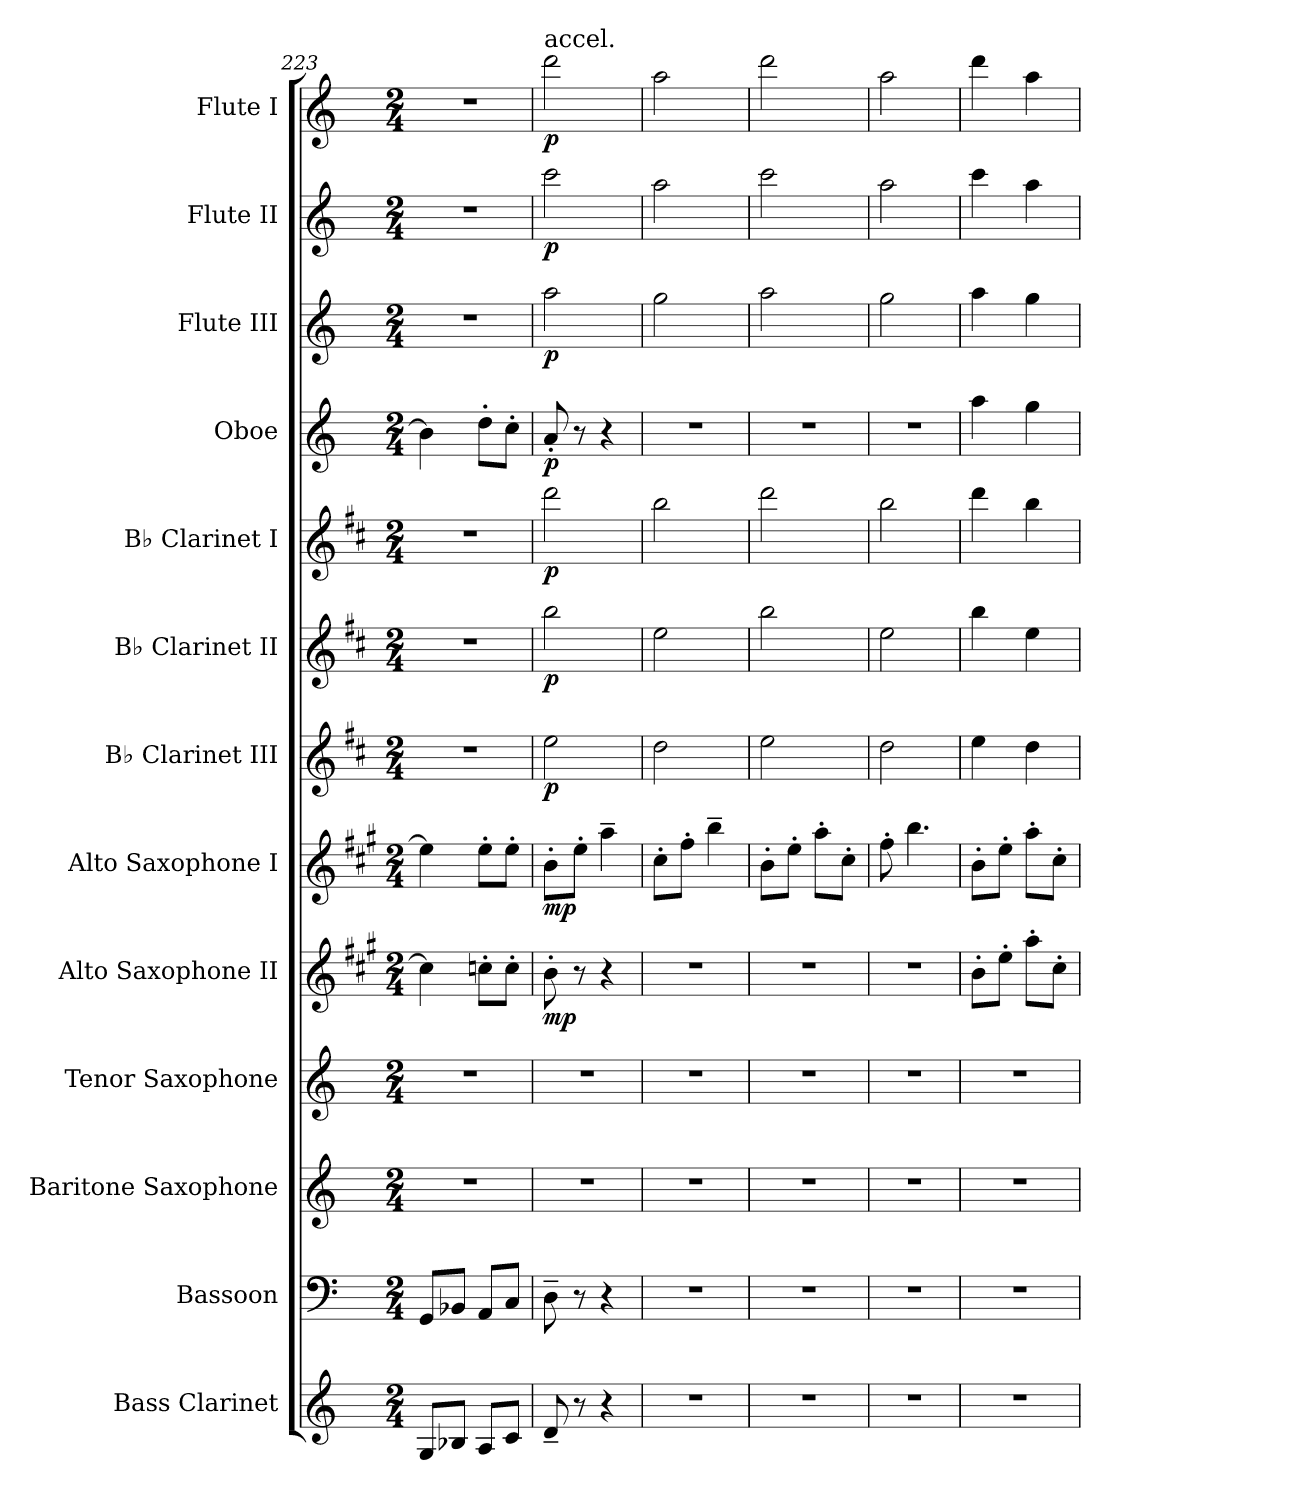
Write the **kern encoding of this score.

**kern	**kern	**kern	**kern	**kern	**dynam	**kern	**dynam	**kern	**dynam	**kern	**dynam	**kern	**dynam	**kern	**dynam	**kern	**dynam	**kern	**dynam	**kern	**dynam
*part13	*part12	*part11	*part10	*part9	*part9	*part8	*part8	*part7	*part7	*part6	*part6	*part5	*part5	*part4	*part4	*part3	*part3	*part2	*part2	*part1	*part1
*staff13	*staff12	*staff11	*staff10	*staff9	*staff9	*staff8	*staff8	*staff7	*staff7	*staff6	*staff6	*staff5	*staff5	*staff4	*staff4	*staff3	*staff3	*staff2	*staff2	*staff1	*staff1
*I"Bass Clarinet	*I"Bassoon	*I"Baritone Saxophone	*I"Tenor Saxophone	*I"Alto Saxophone II	*	*I"Alto Saxophone I	*	*I"B♭ Clarinet III	*	*I"B♭ Clarinet II	*	*I"B♭ Clarinet I	*	*I"Oboe	*	*I"Flute III	*	*I"Flute II	*	*I"Flute I	*
*I'B. Cl.	*I'Bsn.	*I'Bar. Sax.	*I'T. Sax.	*I'A. Sax. II	*	*I'A. Sax. I	*	*I'B♭ Cl. III	*	*I'B♭ Cl. II	*	*I'B♭ Cl. I	*	*I'Ob.	*	*I'Fl. III	*	*I'Fl. II	*	*I'Fl. I	*
*clefG2	*clefF4	*clefG2	*clefG2	*clefG2	*	*clefG2	*	*clefG2	*	*clefG2	*	*clefG2	*	*clefG2	*	*clefG2	*	*clefG2	*	*clefG2	*
*ITrd8c14	*	*ITrd12c21	*ITrd8c14	*ITrd5c9	*	*ITrd5c9	*	*ITrd1c2	*	*ITrd1c2	*	*ITrd1c2	*	*	*	*	*	*	*	*	*
*k[]	*k[]	*k[]	*k[]	*k[]	*	*k[]	*	*k[]	*	*k[]	*	*k[]	*	*k[]	*	*k[]	*	*k[]	*	*k[]	*
*M2/4	*M2/4	*M2/4	*M2/4	*M2/4	*	*M2/4	*	*M2/4	*	*M2/4	*	*M2/4	*	*M2/4	*	*M2/4	*	*M2/4	*	*M2/4	*
=223	=223	=223	=223	=223	=223	=223	=223	=223	=223	=223	=223	=223	=223	=223	=223	=223	=223	=223	=223	=223	=223
8GG/L	8GG/L	2r	2r	4e-\]	.	4g\]	.	2r	.	2r	.	2r	.	4b-\]	.	2r	.	2r	.	2r	.
8BB-X/J	8BB-X/J	.	.	.	.	.	.	.	.	.	.	.	.	.	.	.	.	.	.	.	.
8AA/L	8AA/L	.	.	8e-X'\L	.	8g'\L	.	.	.	.	.	.	.	8dd'\L	.	.	.	.	.	.	.
8C/J	8C/J	.	.	8e-'\J	.	8g'\J	.	.	.	.	.	.	.	8cc'\J	.	.	.	.	.	.	.
=224	=224	=224	=224	=224	=224	=224	=224	=224	=224	=224	=224	=224	=224	=224	=224	=224	=224	=224	=224	=224	=224
!	!	!	!	!	!	!	!	!	!	!	!	!	!	!	!	!	!	!	!	!LO:TX:a:t=accel.	!
!	!	!	!	!	!LO:DY:b	!	!LO:DY:b	!	!LO:DY:b	!	!LO:DY:b	!	!LO:DY:b	!	!LO:DY:b	!	!LO:DY:b	!	!LO:DY:b	!	!LO:DY:b
8D~/	8D~\	2r	2r	8d'\	mp	8d'\L	mp	2dd\	p	2aa\	p	2ccc\	p	8a'/	p	2aa\	p	2ccc\	p	2ddd\	p
8r	8r	.	.	8r	.	8g'\J	.	.	.	.	.	.	.	8r	.	.	.	.	.	.	.
4r	4r	.	.	4r	.	4cc~\	.	.	.	.	.	.	.	4r	.	.	.	.	.	.	.
=225	=225	=225	=225	=225	=225	=225	=225	=225	=225	=225	=225	=225	=225	=225	=225	=225	=225	=225	=225	=225	=225
2r	2r	2r	2r	2r	.	8e'\L	.	2cc\	.	2dd\	.	2aa\	.	2r	.	2gg\	.	2aa\	.	2aa\	.
.	.	.	.	.	.	8a'\J	.	.	.	.	.	.	.	.	.	.	.	.	.	.	.
.	.	.	.	.	.	4dd~\	.	.	.	.	.	.	.	.	.	.	.	.	.	.	.
=226	=226	=226	=226	=226	=226	=226	=226	=226	=226	=226	=226	=226	=226	=226	=226	=226	=226	=226	=226	=226	=226
*	*	*	*	*	*	*	*	*	*	*	*	*	*	*	*	*	*	*	*	*MM132	*
2r	2r	2r	2r	2r	.	8d'\L	.	2dd\	.	2aa\	.	2ccc\	.	2r	.	2aa\	.	2ccc\	.	2ddd\	.
.	.	.	.	.	.	8g'\J	.	.	.	.	.	.	.	.	.	.	.	.	.	.	.
.	.	.	.	.	.	8cc'\L	.	.	.	.	.	.	.	.	.	.	.	.	.	.	.
.	.	.	.	.	.	8e'\J	.	.	.	.	.	.	.	.	.	.	.	.	.	.	.
=227	=227	=227	=227	=227	=227	=227	=227	=227	=227	=227	=227	=227	=227	=227	=227	=227	=227	=227	=227	=227	=227
2r	2r	2r	2r	2r	.	8a'\	.	2cc\	.	2dd\	.	2aa\	.	2r	.	2gg\	.	2aa\	.	2aa\	.
.	.	.	.	.	.	4.dd\	.	.	.	.	.	.	.	.	.	.	.	.	.	.	.
=228	=228	=228	=228	=228	=228	=228	=228	=228	=228	=228	=228	=228	=228	=228	=228	=228	=228	=228	=228	=228	=228
*	*	*	*	*	*	*	*	*	*	*	*	*	*	*	*	*	*	*	*	*MM136	*
2r	2r	2r	2r	8d'\L	.	8d'\L	.	4dd\	.	4aa\	.	4ccc\	.	4aa\	.	4aa\	.	4ccc\	.	4ddd\	.
.	.	.	.	8g'\J	.	8g'\J	.	.	.	.	.	.	.	.	.	.	.	.	.	.	.
.	.	.	.	8cc'\L	.	8cc'\L	.	4cc\	.	4dd\	.	4aa\	.	4gg\	.	4gg\	.	4aa\	.	4aa\	.
.	.	.	.	8e'\J	.	8e'\J	.	.	.	.	.	.	.	.	.	.	.	.	.	.	.
=	=	=	=	=	=	=	=	=	=	=	=	=	=	=	=	=	=	=	=	=	=
*-	*-	*-	*-	*-	*-	*-	*-	*-	*-	*-	*-	*-	*-	*-	*-	*-	*-	*-	*-	*-	*-
